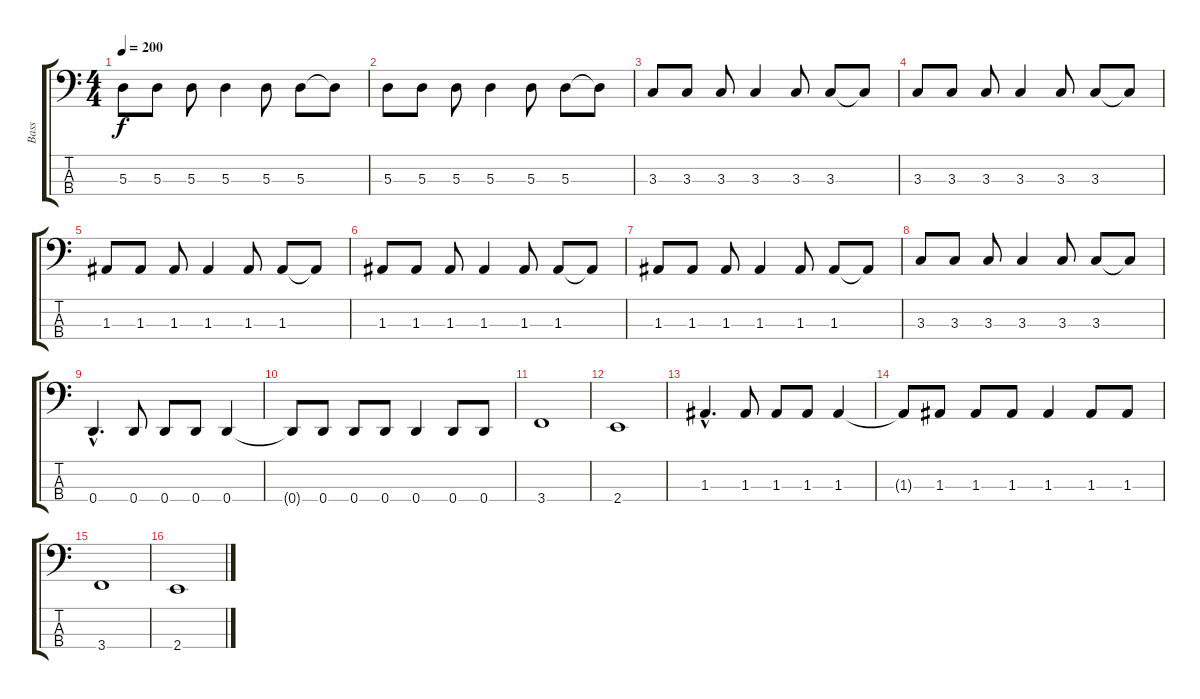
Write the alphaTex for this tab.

\track ("Bass" "Bass") {instrument electricbassfinger}
\staff {score tabs}
\tuning (G2 D2 A1 D1) {hide}
\ts (4 4)
\tempo 200
\clef f4
\ks c
5.3.8{dy f} 5.3.8 5.3.8 5.3.4 5.3.8 5.3.8 5.3{t}.8 |
5.3.8 5.3.8 5.3.8 5.3.4 5.3.8 5.3.8 5.3{t}.8 |
3.3.8 3.3.8 3.3.8 3.3.4 3.3.8 3.3.8 3.3{t}.8 |
3.3.8 3.3.8 3.3.8 3.3.4 3.3.8 3.3.8 3.3{t}.8 |
1.3.8 1.3.8 1.3.8 1.3.4 1.3.8 1.3.8 1.3{t}.8 |
1.3.8 1.3.8 1.3.8 1.3.4 1.3.8 1.3.8 1.3{t}.8 |
1.3.8 1.3.8 1.3.8 1.3.4 1.3.8 1.3.8 1.3{t}.8 |
3.3.8 3.3.8 3.3.8 3.3.4 3.3.8 3.3.8 3.3{t}.8 |
0.4{hac}.4{d} 0.4.8 0.4.8 0.4.8 0.4.4 |
0.4{t}.8 0.4.8 0.4.8 0.4.8 0.4.4 0.4.8 0.4.8 |
3.4.1 |
2.4.1 |
1.3{hac}.4{d} 1.3.8 1.3.8 1.3.8 1.3.4 |
1.3{t}.8 1.3.8 1.3.8 1.3.8 1.3.4 1.3.8 1.3.8 |
3.4.1 |
2.4.1
